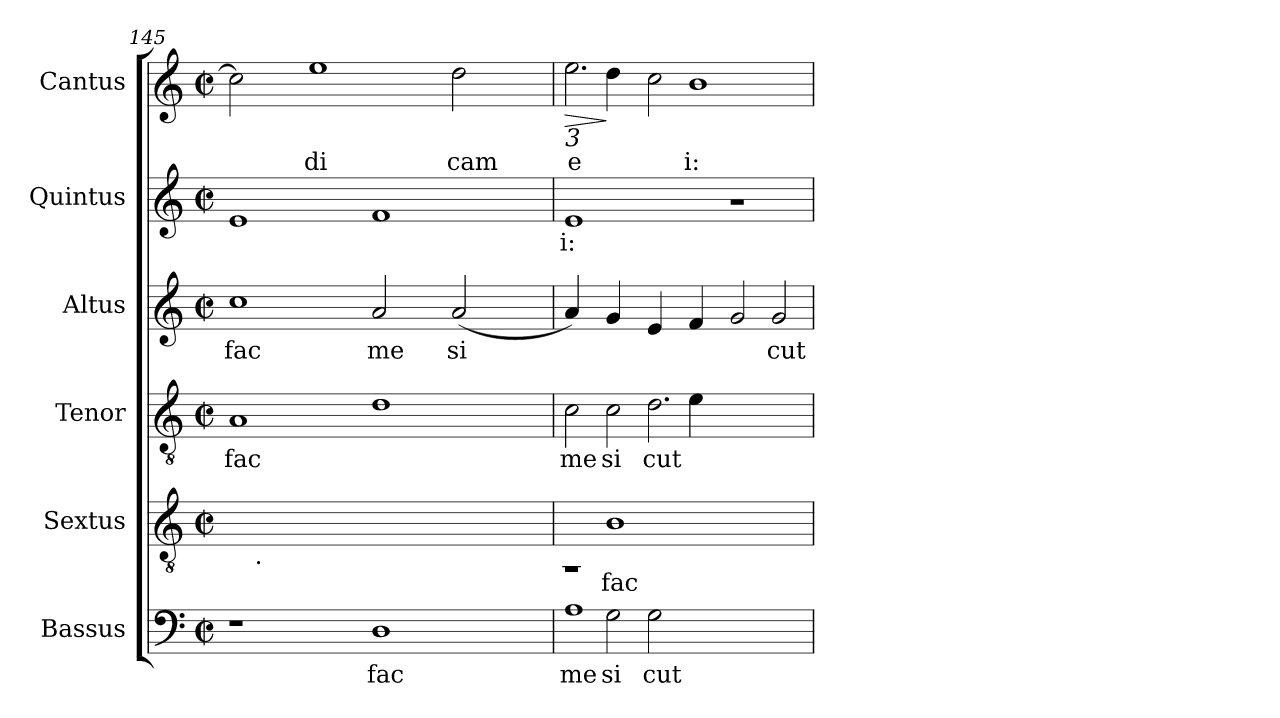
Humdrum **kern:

**kern	**text	**kern	**text	**kern	**text	**kern	**text	**kern	**text	**kern	**text	**dynam
*part6	*part6	*part5	*part5	*part4	*part4	*part3	*part3	*part2	*part2	*part1	*part1	*part1
*staff6	*staff6	*staff5	*staff5	*staff4	*staff4	*staff3	*staff3	*staff2	*staff2	*staff1	*staff1	*staff1
*I"Bassus	*	*I"Sextus	*	*I"Tenor	*	*I"Altus	*	*I"Quintus	*	*I"Cantus	*	*
*clefF4	*	*clefGv2	*	*clefGv2	*	*clefG2	*	*clefG2	*	*clefG2	*	*
*	*	*	*	*k[]	*	*k[]	*	*k[]	*	*	*	*
*	*	*	*	*C:	*	*C:	*	*C:	*	*	*	*
*M2/2	*	*M2/2	*	*M2/2	*	*M2/2	*	*M2/2	*	*M2/2	*	*
*met(c|)	*	*met(c|)	*	*met(c|)	*	*met(c|)	*	*met(c|)	*	*met(c|)	*	*
=145	=145	=145	=145	=145	=145	=145	=145	=145	=145	=145	=145	=145
!	!	!	!	!	!LO:LY:b:cj	!	!LO:LY:b:cj	!	!	!	!	!
1r	.	16..ryy	.	1A	fac	1cc	fac	1e	.	2cc\]	.	.
!	!	!LO:TX:b:t=.	!	!	!	!	!	!	!	!	!	!
.	.	1ryy	.	.	.	.	.	.	.	.	.	.
!	!	!	!	!	!	!	!	!	!	!	!LO:LY:b:cj	!
.	.	.	.	.	.	.	.	.	.	1ee	di	.
!	!LO:LY:b:cj	!	!	!	!	!	!LO:LY:b:cj	!	!	!	!	!
1D	fac	.	.	1d	.	2a/	me	1f	.	.	.	.
.	.	2ryy	.	.	.	.	.	.	.	.	.	.
!	!	!	!	!	!	!	!LO:LY:b:cj	!	!	!	!LO:LY:b:cj	!
.	.	.	.	.	.	(>2a/	si	.	.	2dd\	cam	.
.	.	4ryy	.	.	.	.	.	.	.	.	.	.
.	.	8ryy	.	.	.	.	.	.	.	.	.	.
.	.	64ryy	.	.	.	.	.	.	.	.	.	.
!!LO:LB:g=z
=146	=146	=146	=146	=146	=146	=146	=146	=146	=146	=146	=146	=146
!	!	!	!	!	!	!	!	!	!	!LO:TX:b:i:t=3	!	!
!LO:N:vis=1	!LO:LY:b:cj	!LO:N:vis=1	!	!LO:N:vis=2	!LO:LY:b:cj	!	!	!	!LO:LY:b:cj	!LO:N:vis=2.	!LO:LY:b:cj	!LO:HP:b
4A	me	4rAA	.	4c\	me	4a/)	.	1e	i:	4ee\	e	>
!LO:N:vis=2	!LO:LY:b:cj	!LO:N:vis=1	!LO:LY:b:cj	!LO:N:vis=2	!LO:LY:b:cj	!	!	!	!	!	!	!
4G\	si	4B	fac	4c\	si	4g/	.	.	.	4dd\	.	]
!LO:N:vis=2	!LO:LY:b:cj	!	!	!LO:N:vis=2.	!LO:LY:b	!	!	!	!	!LO:N:vis=2	!	!
4G\	cut	1ryy	.	4d\	cut	4e/	.	.	.	4cc\	.	.
!	!	!	!	!	!	!	!	!	!	!LO:N:vis=1	!LO:LY:b:cj	!
2.ryy	.	.	.	4e\	.	4f/	.	.	.	4b	i:	.
!	!	!	!	!	!	!LO:N:vis=2	!	!LO:N:vis=1	!	!	!	!
.	.	.	.	2ryy	.	4g/	.	4ra	.	2ryy	.	.
!	!	!	!	!	!	!LO:N:vis=2	!LO:LY:b:cj	!	!	!	!	!
.	.	.	.	.	.	4g/	cut	4ryy	.	.	.	.
=	=	=	=	=	=	=	=	=	=	=	=	=
*-	*-	*-	*-	*-	*-	*-	*-	*-	*-	*-	*-	*-
